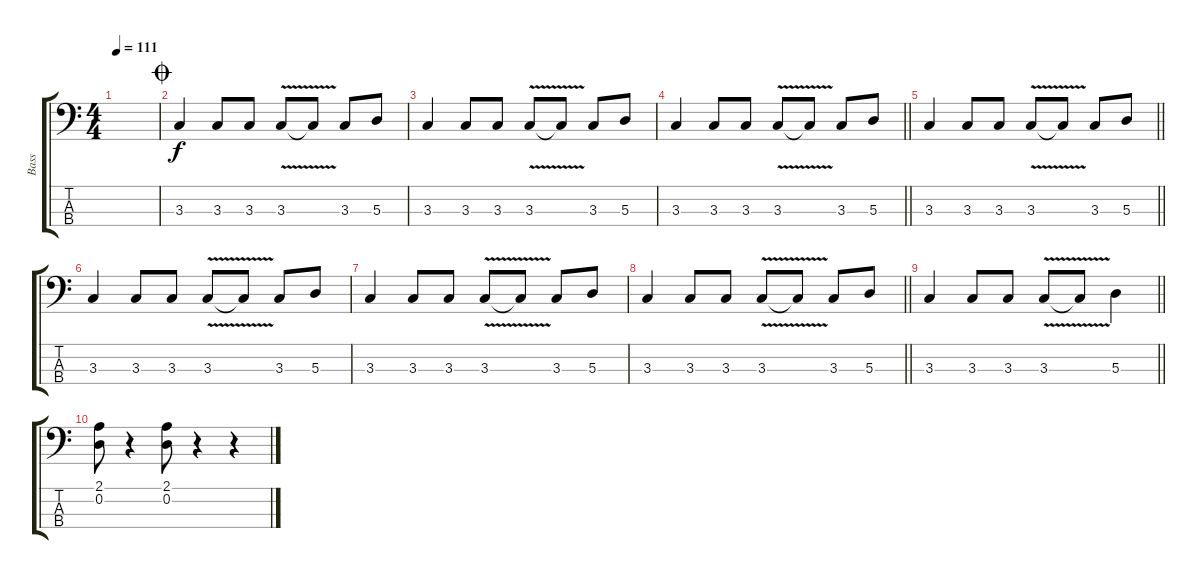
\track ("Bass" "Bass") {instrument slapbass1}
\staff {score tabs}
\tuning (G2 D2 A1 E1) {hide}
\ts (4 4)
\tempo 111
\clef f4
\ks c
|
\jump coda
3.3.4{instrument electricbassfinger} 3.3.8 3.3.8 3.3{v}.8 3.3{t}.8 3.3.8 5.3.8 |
3.3.4 3.3.8 3.3.8 3.3{v}.8 3.3{t}.8 3.3.8 5.3.8 |
\barLineRight lightlight
3.3.4{instrument electricbassfinger} 3.3.8 3.3.8 3.3{v}.8 3.3{t}.8 3.3.8 5.3.8 |
\barLineRight lightlight
3.3.4 3.3.8 3.3.8 3.3{v}.8 3.3{t}.8 3.3.8 5.3.8 |
3.3.4{instrument electricbassfinger} 3.3.8 3.3.8 3.3{v}.8 3.3{t}.8 3.3.8 5.3.8 |
3.3.4 3.3.8 3.3.8 3.3{v}.8 3.3{t}.8 3.3.8 5.3.8 |
\barLineRight lightlight
3.3.4{instrument electricbassfinger} 3.3.8 3.3.8 3.3{v}.8 3.3{t}.8 3.3.8 5.3.8 |
\barLineRight lightlight
3.3.4 3.3.8 3.3.8 3.3{v}.8 3.3{t}.8 5.3.4 |
(2.1 0.2).8 r.4 (2.1 0.2).8 r.4 r.4
